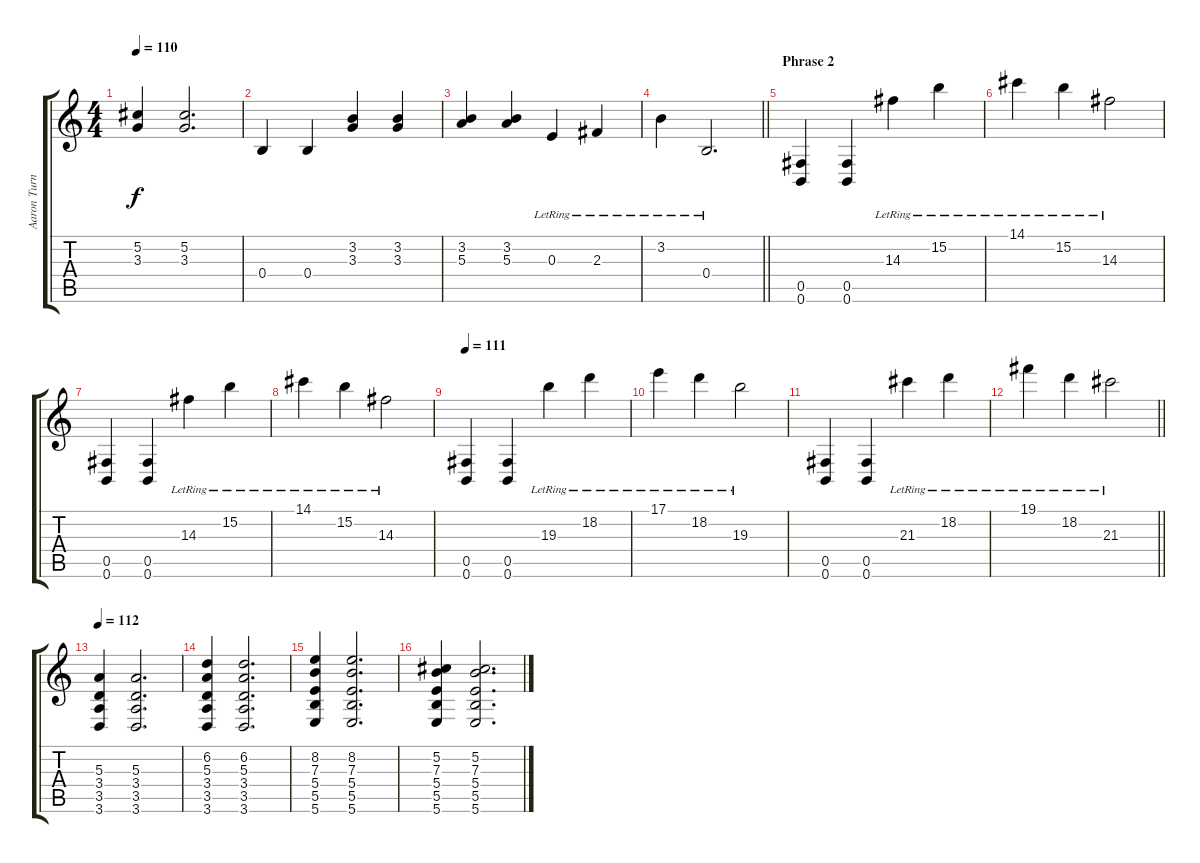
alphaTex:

\track ("Aaron Turner" "Aaron Turn") {instrument overdrivenguitar}
\staff {score tabs}
\tuning (B3 Ab3 E3 B2 Gb2 B1) {hide}
\ts (4 4)
\tempo 110
\clef g2
\ks c
(5.2 3.3).4{dy f} (5.2 3.3).2{d} |
0.4.4 0.4.4 (3.2 3.3).4 (3.2 3.3).4 |
(3.2 5.3).4 (3.2 5.3).4 0.3{lr}.4 2.3{lr}.4 |
\barLineRight lightlight
3.2{lr}.4 0.4{lr}.2{d} |
\section ("" "Phrase 2")
(0.5 0.6).4{instrument distortionguitar} (0.5 0.6).4 14.3{lr}.4 15.2{lr}.4 |
14.1{lr}.4 15.2{lr}.4 14.3{lr}.2 |
(0.5 0.6).4 (0.5 0.6).4 14.3{lr}.4 15.2{lr}.4 |
14.1{lr}.4 15.2{lr}.4 14.3{lr}.2 |
\tempo 111
(0.5 0.6).4 (0.5 0.6).4 19.3{lr}.4 18.2{lr}.4 |
17.1{lr}.4 18.2{lr}.4 19.3{lr}.2 |
(0.5 0.6).4 (0.5 0.6).4 21.3{lr}.4 18.2{lr}.4 |
\barLineRight lightlight
19.1{lr}.4 18.2{lr}.4 21.3{lr}.2 |
\tempo 112
(5.3 3.4 3.5 3.6).4 (5.3 3.4 3.5 3.6).2{d} |
(6.2 5.3 3.4 3.5 3.6).4 (6.2 5.3 3.4 3.5 3.6).2{d} |
(8.2 7.3 5.4 5.5 5.6).4 (8.2 7.3 5.4 5.5 5.6).2{d} |
(5.2 7.3 5.4 5.5 5.6).4 (5.2 7.3 5.4 5.5 5.6).2{d}
